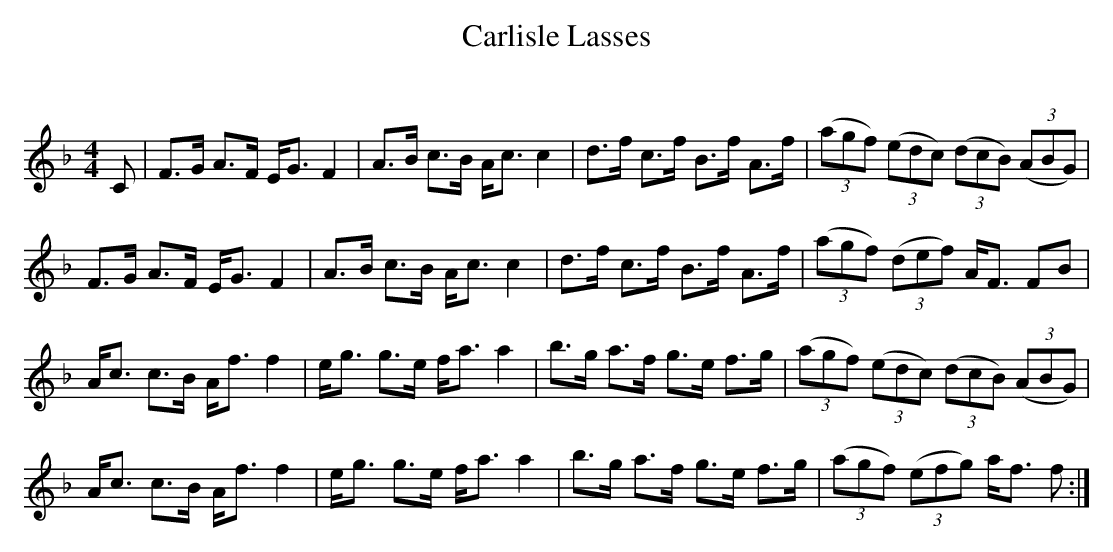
X:1
T: Carlisle Lasses
C:
Q: 128
K:F
M:4/4
L:1/16
C2|F3G A3F EG3 F4|A3B c3B Ac3 c4|d3f c3f B3f A3f|((3a2g2f2) ((3e2d2c2) ((3d2c2B2) ((3A2B2G2) |
F3G A3F EG3 F4|A3B c3B Ac3 c4|d3f c3f B3f A3f|((3a2g2f2) ((3d2e2f2) AF3 F2B2|
Ac3 c3B Af3 f4|eg3 g3e fa3 a4|b3g a3f g3e f3g|((3a2g2f2) ((3e2d2c2) ((3d2c2B2) ((3A2B2G2) |
Ac3 c3B Af3 f4|eg3 g3e fa3 a4|b3g a3f g3e f3g|((3a2g2f2) ((3e2f2g2) af3 f2:|
